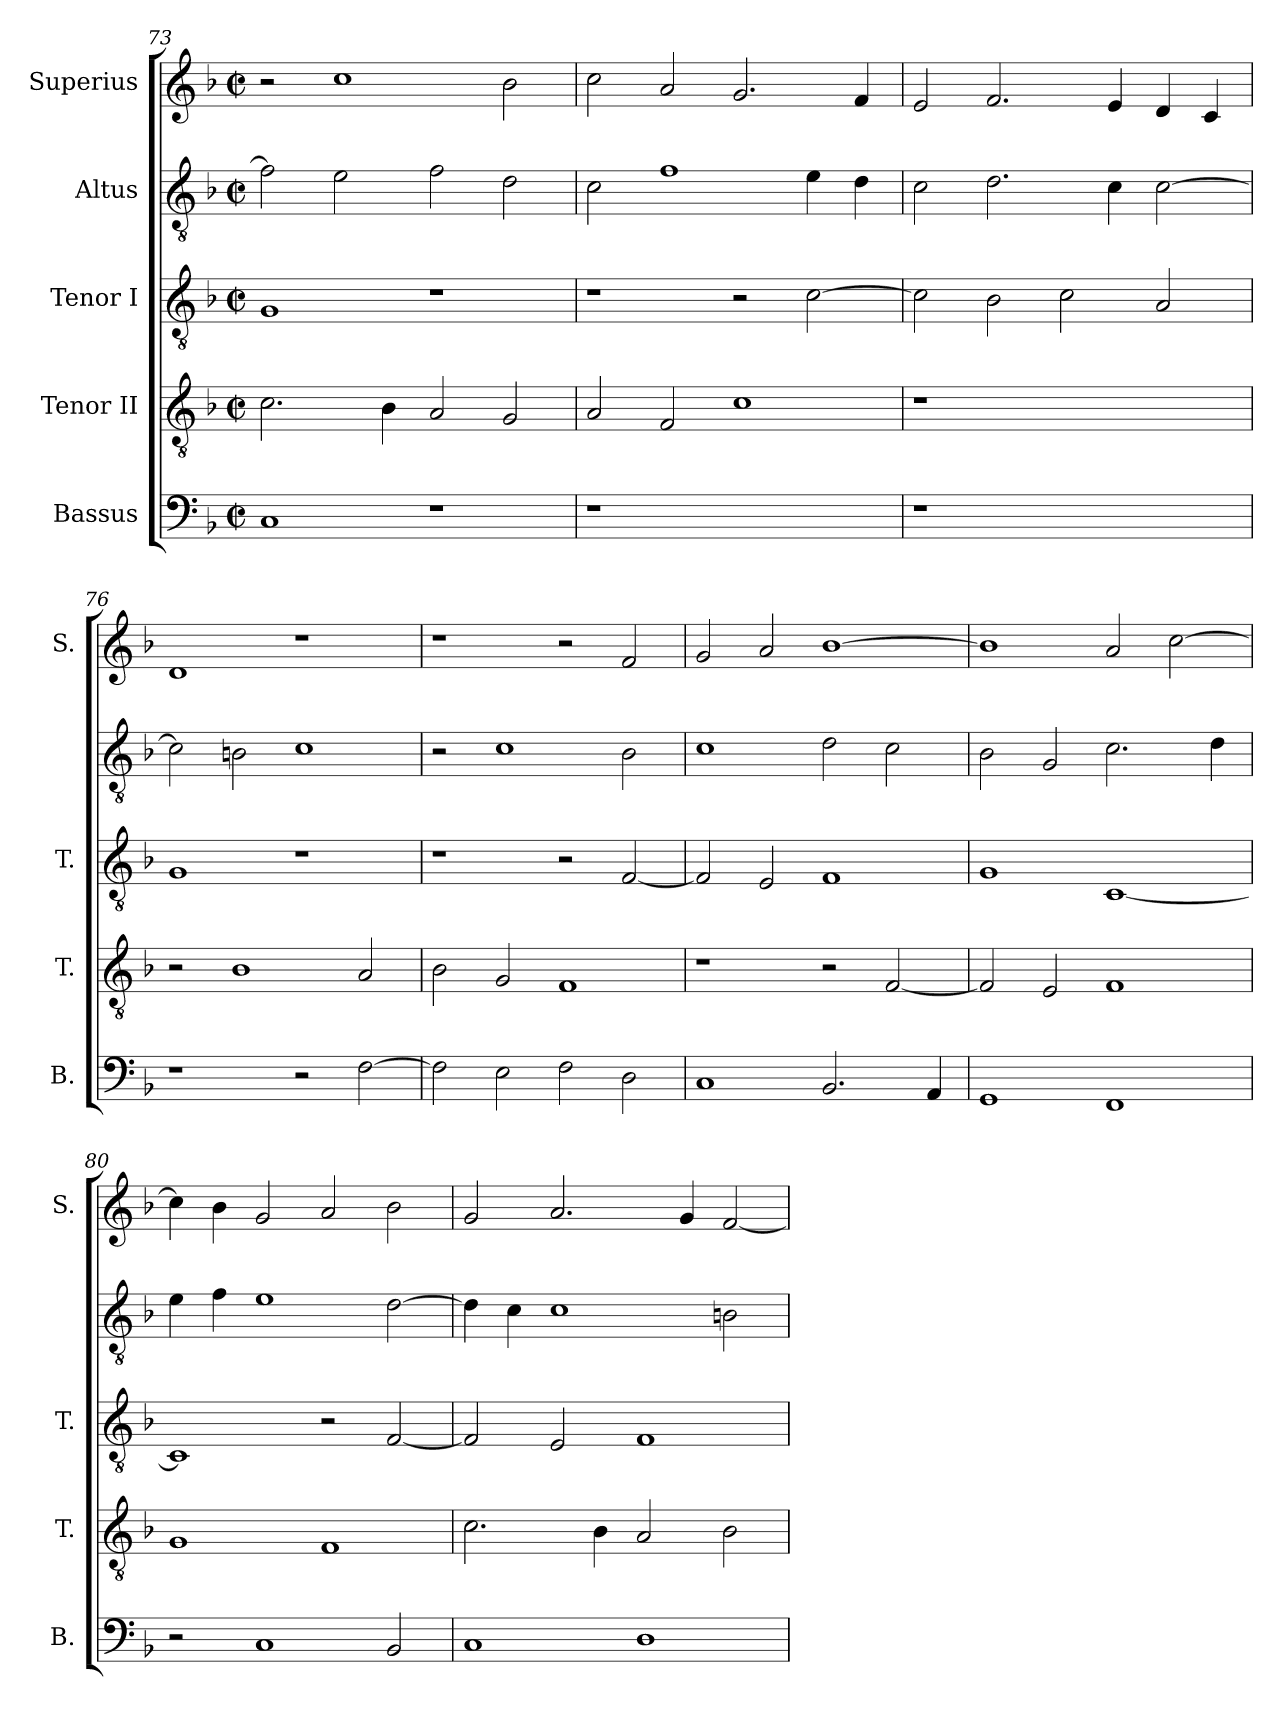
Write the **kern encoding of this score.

**kern	**kern	**kern	**kern	**kern
*part5	*part4	*part3	*part2	*part1
*staff5	*staff4	*staff3	*staff2	*staff1
*I"Bassus	*I"Tenor II	*I"Tenor I	*I"Altus	*I"Superius
*I'B.	*I'T.	*I'T.	*	*I'S.
*clefF4	*clefGv2	*clefGv2	*clefGv2	*clefG2
*	*ITrd7c12	*ITrd7c12	*ITrd7c12	*
*k[b-]	*k[b-]	*k[b-]	*k[b-]	*k[b-]
*F:	*F:	*F:	*F:	*F:
*M2/2	*M2/2	*M2/2	*M2/2	*M2/2
*met(c|)	*met(c|)	*met(c|)	*met(c|)	*met(c|)
=73	=73	=73	=73	=73
1Ci	2.Ci\	1GGi	2Fi\]	2r
.	.	.	2Ei\	1cci
.	4BB-i\	.	.	.
1r	2AAi/	1r	2Fi\	.
.	2GGi/	.	2Di\	2b-i\
=74	=74	=74	=74	=74
!LO:N:vis=1	!	!	!	!
1r	2AAi/	1r	2Ci\	2cci\
.	2FFi/	.	1Fi	2ai/
1ryy	1Ci	2r	.	2.gi/
.	.	[>2Ci\	4Ei\	.
.	.	.	4Di\	4fi/
!!LO:PB:g=z
=75	=75	=75	=75	=75
!LO:N:vis=1	!LO:N:vis=1	!	!	!
1r	1r	2Ci\]	2Ci\	2ei/
.	.	2BB-i\	2.Di\	2.fi/
1ryy	1ryy	2Ci\	.	.
.	.	.	4Ci\	4ei/
.	.	2AAi/	[>2Ci\	4di/
.	.	.	.	4ci/
=76	=76	=76	=76	=76
1r	2r	1GGi	2Ci\]	1di
.	1BB-i	.	2BBni\	.
2r	.	1r	1Ci	1r
[>2Fi\	2AAi/	.	.	.
=77	=77	=77	=77	=77
2Fi\]	2BB-i\	1r	2r	1r
2Ei\	2GGi/	.	1Ci	.
2Fi\	1FFi	2r	.	2r
2Di\	.	[<2FFi/	2BB-i\	2fi/
=78	=78	=78	=78	=78
1Ci	1r	2FFi/]	1Ci	2gi/
.	.	2EEi/	.	2ai/
2.BB-i/	2r	1FFi	2Di\	[>1b-i
.	[<2FFi/	.	2Ci\	.
4AAi/	.	.	.	.
=79	=79	=79	=79	=79
1GGi	2FFi/]	1GGi	2BB-i\	1b-i]
.	2EEi/	.	2GGi/	.
1FFi	1FFi	[<1CCi	2.Ci\	2ai/
.	.	.	.	[>2cci\
.	.	.	4Di\	.
!!LO:LB:g=z
=80	=80	=80	=80	=80
2r	1GGi	1CCi]	4Ei\	4cci\]
.	.	.	4Fi\	4b-i\
1Ci	.	.	1Ei	2gi/
.	1FFi	2r	.	2ai/
2BB-i/	.	[<2FFi/	[>2Di\	2b-i\
=81	=81	=81	=81	=81
1Ci	2.Ci\	2FFi/]	4Di\]	2gi/
.	.	.	4Ci\	.
.	.	2EEi/	1Ci	2.ai/
.	4BB-i\	.	.	.
1Di	2AAi/	1FFi	.	.
.	.	.	.	4gi/
.	2BB-i\	.	2BBni\	[<2fi/
=	=	=	=	=
*-	*-	*-	*-	*-
